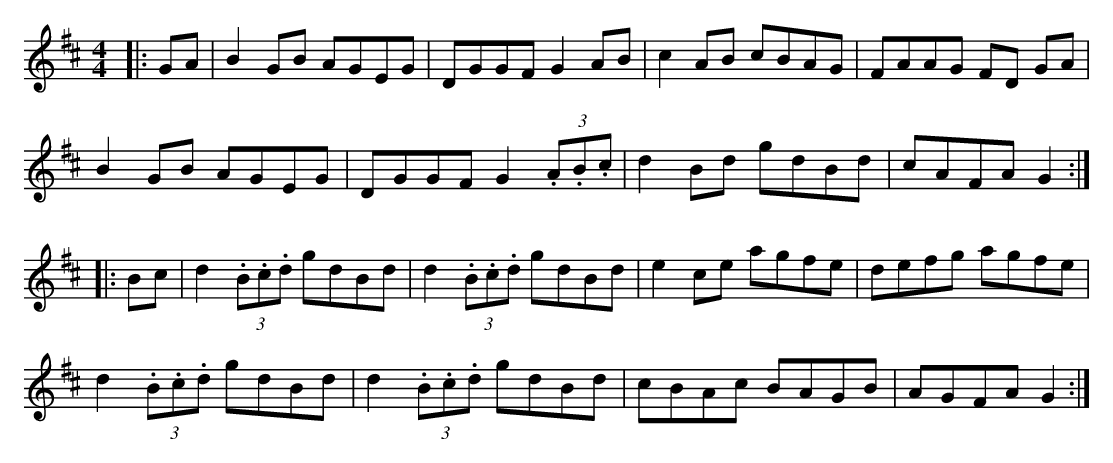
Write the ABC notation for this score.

X:1
M:4/4
K:D
|:GA|B2 GB AGEG| DGGF G2AB|c2 AB cBAG|FAAG FD GA|
B2 GB AGEG|DGGF G2(3.A.B.c|d2 Bd gdBd|cAFA G2:|
|:Bc|d2 (3.B.c.d gdBd|d2 (3.B.c.d gdBd|e2 ce agfe|defg agfe|
d2 (3.B.c.d gdBd|d2 (3.B.c.d gdBd|cBAc BAGB| AGFA G2:|
